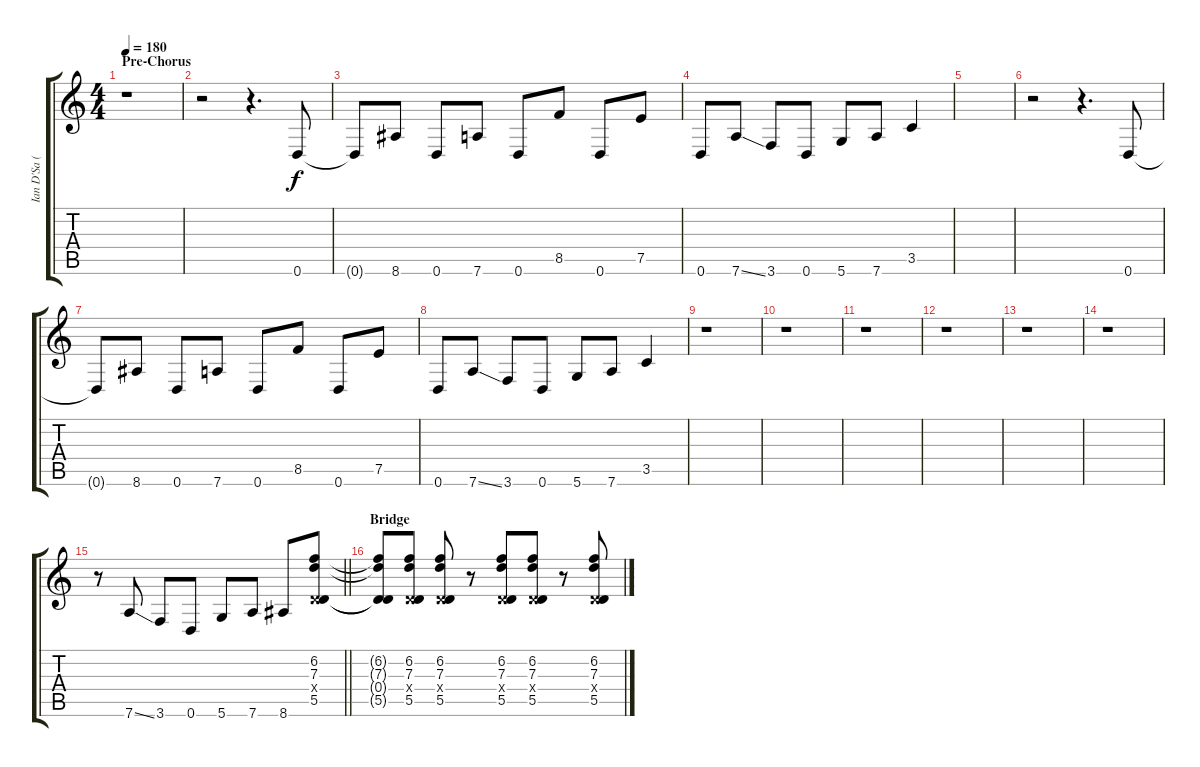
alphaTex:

\track ("Ian D'Sa (Overdrive)" "Ian D'Sa (") {instrument distortionguitar}
\staff {score tabs}
\tuning (E4 B3 G3 D3 A2 D2) {hide}
\ts (4 4)
\section ("" "Pre-Chorus")
\tempo 180
\clef g2
\ks c
r.1{dy f} |
r.2 r.4{d} 0.6.8 |
0.6{t}.8 8.6.8 0.6.8 7.6.8 0.6.8 8.5.8 0.6.8 7.5.8 |
0.6.8 7.6{ss}.8 3.6.8 0.6.8 5.6.8 7.6.8 3.5.4 |
|
r.2 r.4{d} 0.6.8 |
0.6{t}.8 8.6.8 0.6.8 7.6.8 0.6.8 8.5.8 0.6.8 7.5.8 |
0.6.8 7.6{ss}.8 3.6.8 0.6.8 5.6.8 7.6.8 3.5.4 |
r.1 |
r.1 |
r.1 |
r.1 |
r.1 |
r.1 |
\barLineRight lightlight
r.8 7.6{ss}.8 3.6.8 0.6.8 5.6.8 7.6.8 8.6.8 (6.2 7.3 0.4{x} 5.5).8 |
\section ("" "Bridge")
(6.2{t} 7.3{t} 0.4{t} 5.5{t}).8 (6.2 7.3 0.4{x} 5.5).8 (6.2 7.3 0.4{x} 5.5).8 r.8 (6.2 7.3 0.4{x} 5.5).8 (6.2 7.3 0.4{x} 5.5).8 r.8 (6.2 7.3 0.4{x} 5.5).8
